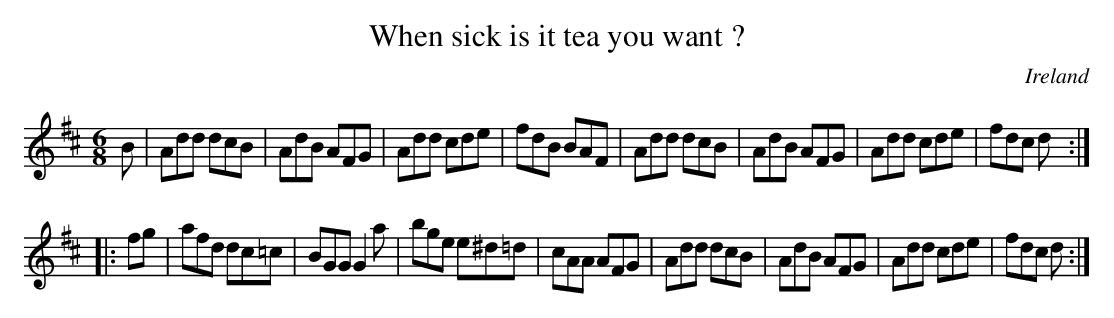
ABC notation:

X:1
T:When sick is it tea you want ?
O:Ireland
M:6/8
K:D
B|\
Add dcB|AdB AFG|Add cde|fdB BAF|\
Add dcB|AdB AFG|Add cde|fdc d :|
|:fg|\
afd dc=c|BGG G2a|bge e^d=d|cAA AFG|\
Add dcB|AdB AFG|Add cde|fdc d:|
